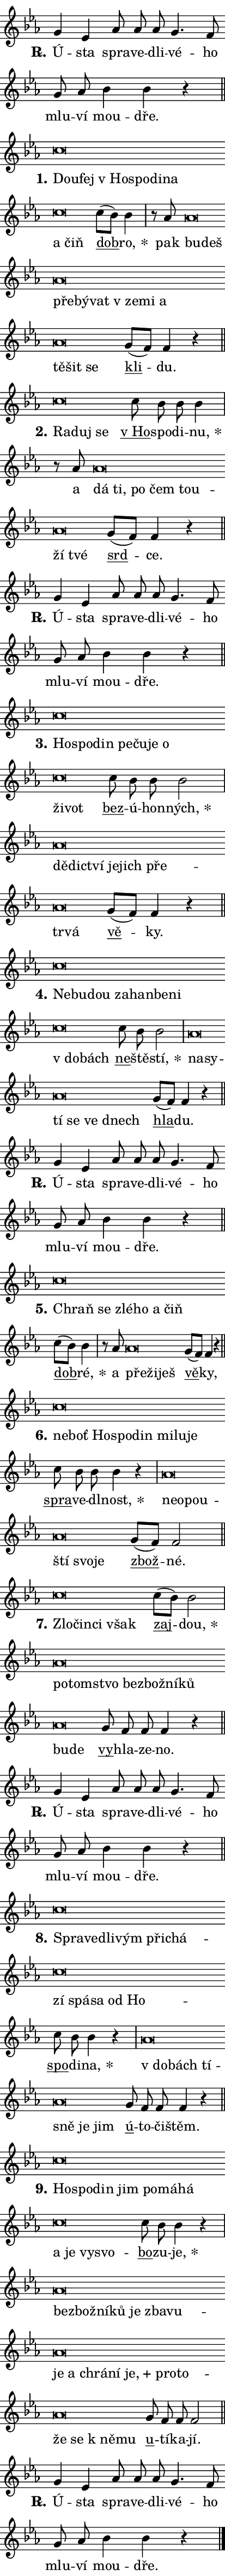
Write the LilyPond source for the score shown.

\version "2.22.1"
\header { tagline = "" }
\paper {
  indent = 0\cm
  top-margin = 0\cm
  right-margin = 0\cm
  bottom-margin = 0\cm
  left-margin = 0\cm
  paper-width = 7\cm
  page-breaking = #ly:one-page-breaking
  system-system-spacing.basic-distance = #11
  score-system-spacing.basic-distance = #11.3
  ragged-last = ##f
}


%% Author: Thomas Morley
%% https://lists.gnu.org/archive/html/lilypond-user/2020-05/msg00002.html
#(define (line-position grob)
"Returns position of @var[grob} in current system:
   @code{'start}, if at first time-step
   @code{'end}, if at last time-step
   @code{'middle} otherwise
"
  (let* ((col (ly:item-get-column grob))
         (ln (ly:grob-object col 'left-neighbor))
         (rn (ly:grob-object col 'right-neighbor))
         (col-to-check-left (if (ly:grob? ln) ln col))
         (col-to-check-right (if (ly:grob? rn) rn col))
         (break-dir-left
           (and
             (ly:grob-property col-to-check-left 'non-musical #f)
             (ly:item-break-dir col-to-check-left)))
         (break-dir-right
           (and
             (ly:grob-property col-to-check-right 'non-musical #f)
             (ly:item-break-dir col-to-check-right))))
        (cond ((eqv? 1 break-dir-left) 'start)
              ((eqv? -1 break-dir-right) 'end)
              (else 'middle))))

#(define (tranparent-at-line-position vctor)
  (lambda (grob)
  "Relying on @code{line-position} select the relevant enry from @var{vctor}.
Used to determine transparency,"
    (case (line-position grob)
      ((end) (not (vector-ref vctor 0)))
      ((middle) (not (vector-ref vctor 1)))
      ((start) (not (vector-ref vctor 2))))))

noteHeadBreakVisibility =
#(define-music-function (break-visibility)(vector?)
"Makes @code{NoteHead}s transparent relying on @var{break-visibility}"
#{
  \override NoteHead.transparent =
    #(tranparent-at-line-position break-visibility)
#})

#(define delete-ledgers-for-transparent-note-heads
  (lambda (grob)
    "Reads whether a @code{NoteHead} is transparent.
If so this @code{NoteHead} is removed from @code{'note-heads} from
@var{grob}, which is supposed to be @code{LedgerLineSpanner}.
As a result ledgers are not printed for this @code{NoteHead}"
    (let* ((nhds-array (ly:grob-object grob 'note-heads))
           (nhds-list
             (if (ly:grob-array? nhds-array)
                 (ly:grob-array->list nhds-array)
                 '()))
           ;; Relies on the transparent-property being done before
           ;; Staff.LedgerLineSpanner.after-line-breaking is executed.
           ;; This is fragile ...
           (to-keep
             (remove
               (lambda (nhd)
                 (ly:grob-property nhd 'transparent #f))
               nhds-list)))
      ;; TODO find a better method to iterate over grob-arrays, similiar
      ;; to filter/remove etc for lists
      ;; For now rebuilt from scratch
      (set! (ly:grob-object grob 'note-heads)  '())
      (for-each
        (lambda (nhd)
          (ly:pointer-group-interface::add-grob grob 'note-heads nhd))
        to-keep))))

hideNotes = {
  \noteHeadBreakVisibility #begin-of-line-visible
}
unHideNotes = {
  \noteHeadBreakVisibility #all-visible
}

% work-around for resetting accidentals
% https://lilypond.org/doc/v2.23/Documentation/notation/displaying-rhythms#unmetered-music
cadenzaMeasure = {
  \cadenzaOff
  \partial 1024 s1024
  \cadenzaOn
}

#(define-markup-command (accent layout props text) (markup?)
  "Underline accented syllable"
  (interpret-markup layout props
    #{\markup \override #'(offset . 4.3) \underline { #text }#}))

responsum = \markup \concat {
  "R" \hspace #-1.05 \path #0.1 #'((moveto 0 0.07) (lineto 0.9 0.8)) \hspace #0.05 "."
}

\layout {
    \context {
        \Staff
        \remove "Time_signature_engraver"
        \override LedgerLineSpanner.after-line-breaking = #delete-ledgers-for-transparent-note-heads
    }
    \context {
        \Voice {
            \override NoteHead.output-attributes = #'((class . "notehead"))
            \override Hairpin.height = #0.55
        }
    }
    \context {
        \Lyrics {
            \override StanzaNumber.output-attributes = #'((class . "stanzanumber"))
            \override LyricSpace.minimum-distance = #0.9
            \override LyricText.font-name = #"TeX Gyre Schola"
            \override LyricText.font-size = 1
            \override StanzaNumber.font-name = #"TeX Gyre Schola Bold"
            \override StanzaNumber.font-size = 1
        }
    }
}

% magnetic-lyrics.ily
%
%   written by
%     Jean Abou Samra <jean@abou-samra.fr>
%     Werner Lemberg <wl@gnu.org>
%
%   adapted by
%     Jiri Hon <jiri.hon@gmail.com>
%
% Version 2022-Apr-15

% https://www.mail-archive.com/lilypond-user@gnu.org/msg149350.html

#(define (Left_hyphen_pointer_engraver context)
   "Collect syllable-hyphen-syllable occurrences in lyrics and store
them in properties.  This engraver only looks to the left.  For
example, if the lyrics input is @code{foo -- bar}, it does the
following.

@itemize @bullet
@item
Set the @code{text} property of the @code{LyricHyphen} grob between
@q{foo} and @q{bar} to @code{foo}.

@item
Set the @code{left-hyphen} property of the @code{LyricText} grob with
text @q{foo} to the @code{LyricHyphen} grob between @q{foo} and
@q{bar}.
@end itemize

Use this auxiliary engraver in combination with the
@code{lyric-@/text::@/apply-@/magnetic-@/offset!} hook."
   (let ((hyphen #f)
         (text #f))
     (make-engraver
      (acknowledgers
       ((lyric-syllable-interface engraver grob source-engraver)
        (set! text grob)))
      (end-acknowledgers
       ((lyric-hyphen-interface engraver grob source-engraver)
        ;(when (not (grob::has-interface grob 'lyric-space-interface))
          (set! hyphen grob)));)
      ((stop-translation-timestep engraver)
       (when (and text hyphen)
         (ly:grob-set-object! text 'left-hyphen hyphen))
       (set! text #f)
       (set! hyphen #f)))))

#(define (lyric-text::apply-magnetic-offset! grob)
   "If the space between two syllables is less than the value in
property @code{LyricText@/.details@/.squash-threshold}, move the right
syllable to the left so that it gets concatenated with the left
syllable.

Use this function as a hook for
@code{LyricText@/.after-@/line-@/breaking} if the
@code{Left_@/hyphen_@/pointer_@/engraver} is active."
   (let ((hyphen (ly:grob-object grob 'left-hyphen #f)))
     (when hyphen
       (let ((left-text (ly:spanner-bound hyphen LEFT)))
         (when (grob::has-interface left-text 'lyric-syllable-interface)
           (let* ((common (ly:grob-common-refpoint grob left-text X))
                  (this-x-ext (ly:grob-extent grob common X))
                  (left-x-ext
                   (begin
                     ;; Trigger magnetism for left-text.
                     (ly:grob-property left-text 'after-line-breaking)
                     (ly:grob-extent left-text common X)))
                  ;; `delta` is the gap width between two syllables.
                  (delta (- (interval-start this-x-ext)
                            (interval-end left-x-ext)))
                  (details (ly:grob-property grob 'details))
                  (threshold (assoc-get 'squash-threshold details 0.2)))
             (when (< delta threshold)
               (let* (;; We have to manipulate the input text so that
                      ;; ligatures crossing syllable boundaries are not
                      ;; disabled.  For languages based on the Latin
                      ;; script this is essentially a beautification.
                      ;; However, for non-Western scripts it can be a
                      ;; necessity.
                      (lt (ly:grob-property left-text 'text))
                      (rt (ly:grob-property grob 'text))
                      (is-space (grob::has-interface hyphen 'lyric-space-interface))
                      (space (if is-space " " ""))
                      (space-markup (grob-interpret-markup grob " "))
                      (space-size (interval-length (ly:stencil-extent space-markup X)))
                      (extra-delta (if is-space space-size 0))
                      ;; Append new syllable.
                      (ltrt-space (if (and (string? lt) (string? rt))
                                (string-append lt space rt)
                                (make-concat-markup (list lt space rt))))
                      ;; Right-align `ltrt` to the right side.
                      (ltrt-space-markup (grob-interpret-markup
                               grob
                               (make-translate-markup
                                (cons (interval-length this-x-ext) 0)
                                (make-right-align-markup ltrt-space)))))
                 (begin
                   ;; Don't print `left-text`.
                   (ly:grob-set-property! left-text 'stencil #f)
                   ;; Set text and stencil (which holds all collected
                   ;; syllables so far) and shift it to the left.
                   (ly:grob-set-property! grob 'text ltrt-space)
                   (ly:grob-set-property! grob 'stencil ltrt-space-markup)
                   (ly:grob-translate-axis! grob (- (- delta extra-delta)) X))))))))))


#(define (lyric-hyphen::displace-bounds-first grob)
   ;; Make very sure this callback isn't triggered too early.
   (let ((left (ly:spanner-bound grob LEFT))
         (right (ly:spanner-bound grob RIGHT)))
     (ly:grob-property left 'after-line-breaking)
     (ly:grob-property right 'after-line-breaking)
     (ly:lyric-hyphen::print grob)))

squashThreshold = #0.4

\layout {
  \context {
    \Lyrics
    \consists #Left_hyphen_pointer_engraver
    \override LyricText.after-line-breaking =
      #lyric-text::apply-magnetic-offset!
    \override LyricHyphen.stencil = #lyric-hyphen::displace-bounds-first
    \override LyricText.details.squash-threshold = \squashThreshold
    \override LyricHyphen.minimum-distance = 0
    \override LyricHyphen.minimum-length = \squashThreshold
  }
}

squash = \override LyricText.details.squash-threshold = 9999
unSquash = \override LyricText.details.squash-threshold = \squashThreshold

left = \override LyricText.self-alignment-X = #LEFT
unLeft = \revert LyricText.self-alignment-X

starOffset = #(lambda (grob) 
                (let ((x_offset (ly:self-alignment-interface::aligned-on-x-parent grob)))
                  (if (= x_offset 0) 0 (+ x_offset 1.2))))

star = #(define-music-function (syllable)(string?)
"Append star separator at the end of a syllable"
#{
  \once \override LyricText.X-offset = #starOffset
  \lyricmode { \markup {
    #syllable
    \override #'((font-name . "TeX Gyre Schola Bold")) \hspace #0.2 \lower #0.65 \larger "*"
  } }
#})

starAccent = #(define-music-function (syllable)(string?)
"Append star separator at the end of a syllable and make accent"
#{
  \once \override LyricText.X-offset = #starOffset
  \lyricmode { \markup {
    \accent #syllable
    \override #'((font-name . "TeX Gyre Schola Bold")) \hspace #0.2 \lower #0.65 \larger "*"
  } }
#})

breath = #(define-music-function (syllable)(string?)
"Append breathing indicator at the end of a syllable"
#{
  \lyricmode { \markup { #syllable "+" } }
#})

optionalBreath = #(define-music-function (syllable)(string?)
"Append optional breathing indicator at the end of a syllable"
#{
  \lyricmode { \markup { #syllable "(+)" } }
#})


\score {
    <<
        \new Voice = "melody" { \cadenzaOn \key es \major \relative { g'4 es as8 as as \bar "" g4. f8 \bar "" g as bes4 bes r \cadenzaMeasure \bar "||" \break } }
        \new Lyrics \lyricsto "melody" { \lyricmode { \set stanza = \responsum
Ú -- sta spra -- ve -- dli -- vé -- ho mlu -- ví mou -- dře. } }
    >>
    \layout {}
}

\score {
    <<
        \new Voice = "melody" { \cadenzaOn \key es \major \relative { c''\breve*1/16 \hideNotes \breve*1/16 \bar "" \breve*1/16 \bar "" \breve*1/16 \bar "" \breve*1/16 \bar "" \breve*1/16 \bar "" \breve*1/16 \breve*1/16 \bar "" \unHideNotes \bar "" c8[( bes)] bes4 \cadenzaMeasure \bar "|" r8 as8 as\breve*1/16 \hideNotes \breve*1/16 \bar "" \breve*1/16 \bar "" \breve*1/16 \bar "" \breve*1/16 \bar "" \breve*1/16 \bar "" \breve*1/16 \bar "" \breve*1/16 \bar "" \breve*1/16 \bar "" \breve*1/16 \breve*1/16 \bar "" \unHideNotes \bar "" g8[( f)] f4 r \cadenzaMeasure \bar "||" \break } }
        \new Lyrics \lyricsto "melody" { \lyricmode { \set stanza = "1."
\left Dou -- \squash fej "v Ho" -- spo -- di -- na a čiň \unLeft \unSquash \markup \accent dob -- \star ro, pak \left bu -- \squash deš pře -- bý -- vat "v ze" -- mi a tě -- šit se \unLeft \unSquash \markup \accent kli -- du. } }
    >>
    \layout {}
}

\score {
    <<
        \new Voice = "melody" { \cadenzaOn \key es \major \relative { c''\breve*1/16 \hideNotes \breve*1/16 \breve*1/16 \bar "" \unHideNotes \bar "" c8 bes bes bes4 \cadenzaMeasure \bar "|" r8 as8 as\breve*1/16 \hideNotes \breve*1/16 \bar "" \breve*1/16 \bar "" \breve*1/16 \bar "" \breve*1/16 \bar "" \breve*1/16 \breve*1/16 \bar "" \unHideNotes \bar "" g8[( f)] f4 r \cadenzaMeasure \bar "||" \break } }
        \new Lyrics \lyricsto "melody" { \lyricmode { \set stanza = "2."
\left Ra -- \squash duj se \unLeft \unSquash \markup \accent "v Ho" -- spo -- di -- \star nu, a \left dá \squash ti, po čem tou -- ží tvé \unLeft \unSquash \markup \accent srd -- ce. } }
    >>
    \layout {}
}

\score {
    <<
        \new Voice = "melody" { \cadenzaOn \key es \major \relative { g'4 es as8 as as \bar "" g4. f8 \bar "" g as bes4 bes r \cadenzaMeasure \bar "||" \break } }
        \new Lyrics \lyricsto "melody" { \lyricmode { \set stanza = \responsum
Ú -- sta spra -- ve -- dli -- vé -- ho mlu -- ví mou -- dře. } }
    >>
    \layout {}
}

\score {
    <<
        \new Voice = "melody" { \cadenzaOn \key es \major \relative { c''\breve*1/16 \hideNotes \breve*1/16 \bar "" \breve*1/16 \bar "" \breve*1/16 \bar "" \breve*1/16 \bar "" \breve*1/16 \bar "" \breve*1/16 \bar "" \breve*1/16 \breve*1/16 \bar "" \unHideNotes \bar "" c8 bes bes bes2 \cadenzaMeasure \bar "|" as\breve*1/16 \hideNotes \breve*1/16 \bar "" \breve*1/16 \bar "" \breve*1/16 \bar "" \breve*1/16 \bar "" \breve*1/16 \bar "" \breve*1/16 \breve*1/16 \bar "" \unHideNotes \bar "" g8[( f)] f4 r \cadenzaMeasure \bar "||" \break } }
        \new Lyrics \lyricsto "melody" { \lyricmode { \set stanza = "3."
\left Ho -- \squash spo -- din pe -- ču -- je o ži -- vot \unLeft \unSquash \markup \accent bez -- ú -- hon -- \star ných, \left dě -- \squash dic -- tví je -- jich pře -- tr -- vá \unLeft \unSquash \markup \accent vě -- ky. } }
    >>
    \layout {}
}

\score {
    <<
        \new Voice = "melody" { \cadenzaOn \key es \major \relative { c''\breve*1/16 \hideNotes \breve*1/16 \bar "" \breve*1/16 \bar "" \breve*1/16 \bar "" \breve*1/16 \bar "" \breve*1/16 \bar "" \breve*1/16 \bar "" \breve*1/16 \breve*1/16 \bar "" \unHideNotes \bar "" c8 bes bes2 \cadenzaMeasure \bar "|" as\breve*1/16 \hideNotes \breve*1/16 \bar "" \breve*1/16 \bar "" \breve*1/16 \bar "" \breve*1/16 \breve*1/16 \bar "" \unHideNotes \bar "" g8[( f)] f4 r \cadenzaMeasure \bar "||" \break } }
        \new Lyrics \lyricsto "melody" { \lyricmode { \set stanza = "4."
\left Ne -- \squash bu -- dou za -- han -- be -- ni "v do" -- bách \unLeft \unSquash \markup \accent ne -- ště -- \star stí, \left na -- \squash sy -- tí se ve dnech \unLeft \unSquash \markup \accent hla -- du. } }
    >>
    \layout {}
}

\score {
    <<
        \new Voice = "melody" { \cadenzaOn \key es \major \relative { g'4 es as8 as as \bar "" g4. f8 \bar "" g as bes4 bes r \cadenzaMeasure \bar "||" \break } }
        \new Lyrics \lyricsto "melody" { \lyricmode { \set stanza = \responsum
Ú -- sta spra -- ve -- dli -- vé -- ho mlu -- ví mou -- dře. } }
    >>
    \layout {}
}

\score {
    <<
        \new Voice = "melody" { \cadenzaOn \key es \major \relative { c''\breve*1/16 \hideNotes \breve*1/16 \bar "" \breve*1/16 \bar "" \breve*1/16 \bar "" \breve*1/16 \breve*1/16 \bar "" \unHideNotes \bar "" c8[( bes)] bes4 \cadenzaMeasure \bar "|" r8 as8 as\breve*1/16 \hideNotes \breve*1/16 \breve*1/16 \bar "" \unHideNotes \bar "" g8[( f)] f4 r \cadenzaMeasure \bar "||" \break } }
        \new Lyrics \lyricsto "melody" { \lyricmode { \set stanza = "5."
\left Chraň \squash se zlé -- ho a čiň \unLeft \unSquash \markup \accent dob -- \star ré, a \left pře -- \squash ži -- ješ \unLeft \unSquash \markup \accent vě -- ky, } }
    >>
    \layout {}
}

\score {
    <<
        \new Voice = "melody" { \cadenzaOn \key es \major \relative { c''\breve*1/16 \hideNotes \breve*1/16 \bar "" \breve*1/16 \bar "" \breve*1/16 \bar "" \breve*1/16 \bar "" \breve*1/16 \bar "" \breve*1/16 \breve*1/16 \bar "" \unHideNotes \bar "" c8 bes bes bes4 r \cadenzaMeasure \bar "|" as\breve*1/16 \hideNotes \breve*1/16 \bar "" \breve*1/16 \bar "" \breve*1/16 \bar "" \breve*1/16 \breve*1/16 \bar "" \unHideNotes \bar "" g8[( f)] f2 \cadenzaMeasure \bar "||" \break } }
        \new Lyrics \lyricsto "melody" { \lyricmode { \set stanza = "6."
\left ne -- \squash boť Ho -- spo -- din mi -- lu -- je \unLeft \unSquash \markup \accent spra -- ve -- dl -- \star nost, \left ne -- \squash o -- pou -- ští svo -- je \unLeft \unSquash \markup \accent zbož -- né. } }
    >>
    \layout {}
}

\score {
    <<
        \new Voice = "melody" { \cadenzaOn \key es \major \relative { c''\breve*1/16 \hideNotes \breve*1/16 \bar "" \breve*1/16 \breve*1/16 \bar "" \unHideNotes \bar "" c8[( bes)] bes2 \cadenzaMeasure \bar "|" as\breve*1/16 \hideNotes \breve*1/16 \bar "" \breve*1/16 \bar "" \breve*1/16 \bar "" \breve*1/16 \bar "" \breve*1/16 \bar "" \breve*1/16 \bar "" \breve*1/16 \breve*1/16 \bar "" \unHideNotes \bar "" g8 f f f4 r \cadenzaMeasure \bar "||" \break } }
        \new Lyrics \lyricsto "melody" { \lyricmode { \set stanza = "7."
\left Zlo -- \squash čin -- ci však \unLeft \unSquash \markup \accent zaj -- \star dou, \left po -- \squash tom -- stvo bez -- bož -- ní -- ků bu -- de \unLeft \unSquash \markup \accent vy -- hla -- ze -- no. } }
    >>
    \layout {}
}

\score {
    <<
        \new Voice = "melody" { \cadenzaOn \key es \major \relative { g'4 es as8 as as \bar "" g4. f8 \bar "" g as bes4 bes r \cadenzaMeasure \bar "||" \break } }
        \new Lyrics \lyricsto "melody" { \lyricmode { \set stanza = \responsum
Ú -- sta spra -- ve -- dli -- vé -- ho mlu -- ví mou -- dře. } }
    >>
    \layout {}
}

\score {
    <<
        \new Voice = "melody" { \cadenzaOn \key es \major \relative { c''\breve*1/16 \hideNotes \breve*1/16 \bar "" \breve*1/16 \bar "" \breve*1/16 \bar "" \breve*1/16 \bar "" \breve*1/16 \bar "" \breve*1/16 \bar "" \breve*1/16 \bar "" \breve*1/16 \bar "" \breve*1/16 \breve*1/16 \bar "" \unHideNotes \bar "" c8 bes bes4 r \cadenzaMeasure \bar "|" as\breve*1/16 \hideNotes \breve*1/16 \bar "" \breve*1/16 \bar "" \breve*1/16 \bar "" \breve*1/16 \breve*1/16 \bar "" \unHideNotes \bar "" g8 f f f4 r \cadenzaMeasure \bar "||" \break } }
        \new Lyrics \lyricsto "melody" { \lyricmode { \set stanza = "8."
\left Spra -- \squash ve -- dli -- vým při -- chá -- zí spá -- sa od Ho -- \unLeft \unSquash \markup \accent spo -- di -- \star na, \left "v do" -- \squash bách tí -- sně je jim \unLeft \unSquash \markup \accent ú -- to -- či -- štěm. } }
    >>
    \layout {}
}

\score {
    <<
        \new Voice = "melody" { \cadenzaOn \key es \major \relative { c''\breve*1/16 \hideNotes \breve*1/16 \bar "" \breve*1/16 \bar "" \breve*1/16 \bar "" \breve*1/16 \bar "" \breve*1/16 \bar "" \breve*1/16 \bar "" \breve*1/16 \bar "" \breve*1/16 \bar "" \breve*1/16 \breve*1/16 \bar "" \unHideNotes \bar "" c8 bes bes4 r \cadenzaMeasure \bar "|" as\breve*1/16 \hideNotes \breve*1/16 \bar "" \breve*1/16 \bar "" \breve*1/16 \bar "" \breve*1/16 \bar "" \breve*1/16 \bar "" \breve*1/16 \bar "" \breve*1/16 \bar "" \breve*1/16 \bar "" \breve*1/16 \bar "" \breve*1/16 \bar "" \breve*1/16 \bar "" \breve*1/16 \bar "" \breve*1/16 \bar "" \breve*1/16 \bar "" \breve*1/16 \bar "" \breve*1/16 \breve*1/16 \bar "" \unHideNotes \bar "" g8 f f f2 \cadenzaMeasure \bar "||" \break } }
        \new Lyrics \lyricsto "melody" { \lyricmode { \set stanza = "9."
\left Ho -- \squash spo -- din jim po -- má -- há a je vy -- svo -- \unLeft \unSquash \markup \accent bo -- zu -- \star je, \left bez -- \squash bož -- ní -- ků je zba -- vu -- je a chrá -- ní \breath "je," pro -- to -- že se "k ně" -- mu \unLeft \unSquash \markup \accent u -- tí -- ka -- jí. } }
    >>
    \layout {}
}

\score {
    <<
        \new Voice = "melody" { \cadenzaOn \key es \major \relative { g'4 es as8 as as \bar "" g4. f8 \bar "" g as bes4 bes r \cadenzaMeasure \bar "||" \break } \bar "|." }
        \new Lyrics \lyricsto "melody" { \lyricmode { \set stanza = \responsum
Ú -- sta spra -- ve -- dli -- vé -- ho mlu -- ví mou -- dře. } }
    >>
    \layout {}
}
